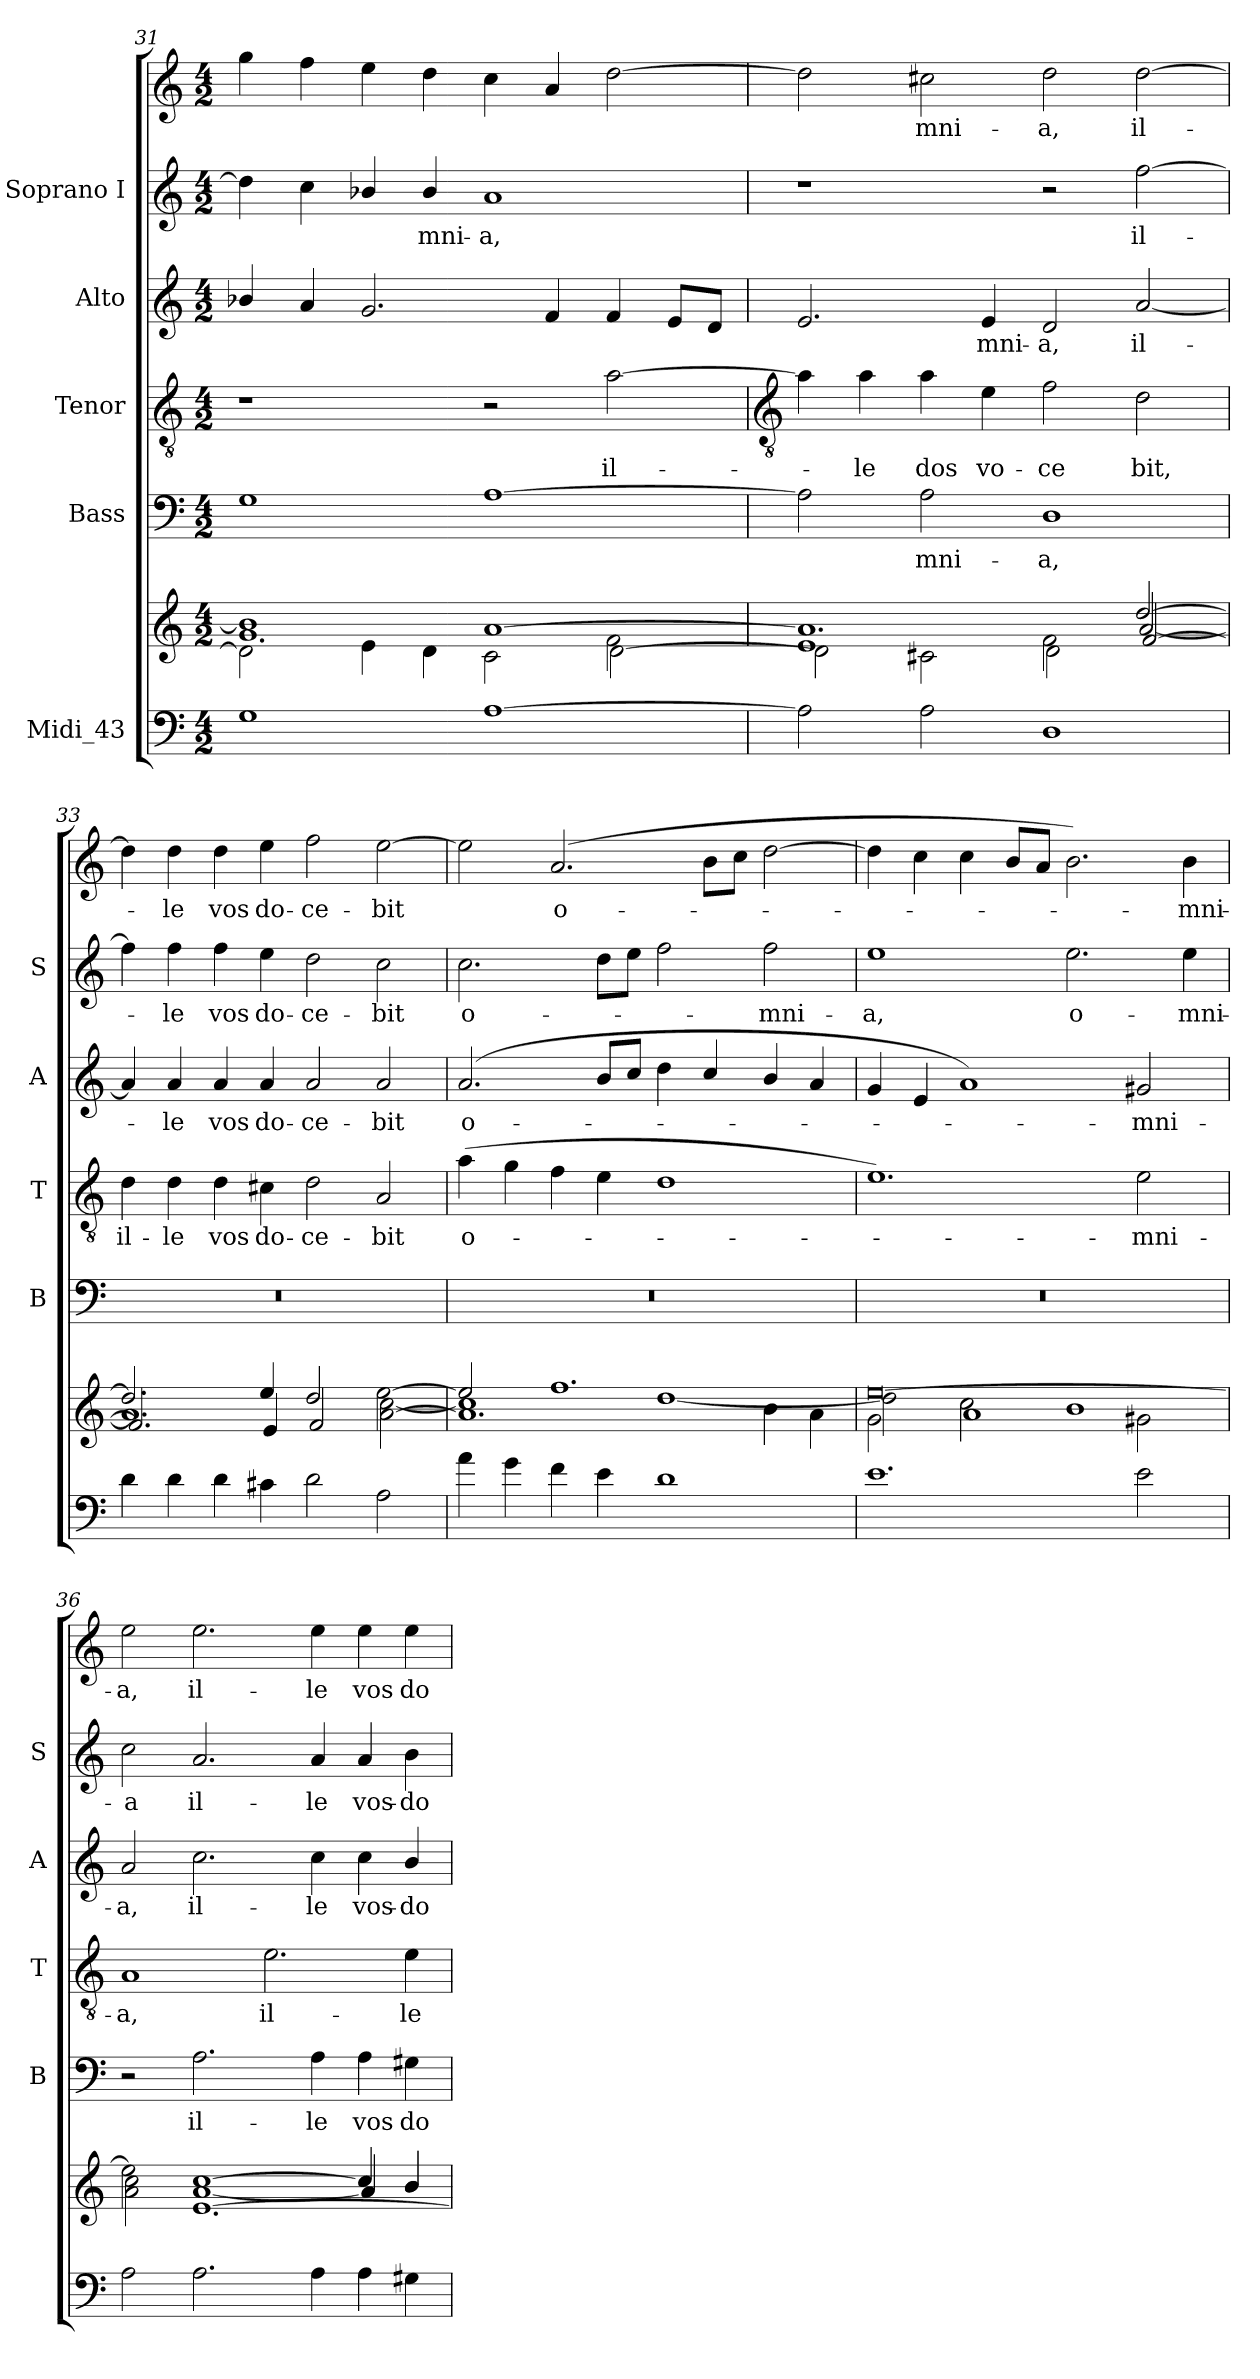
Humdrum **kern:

**kern	**kern	**kern	**text	**kern	**text	**kern	**text	**kern	**text	**kern	**text
*part5	*part5	*part4	*part4	*part3	*part3	*part2	*part2	*part1	*part1	*part1	*part1
*staff7	*staff6	*staff5	*staff5	*staff4	*staff4	*staff3	*staff3	*staff2	*staff2	*staff1	*staff1
*I"Midi_43	*	*I"Bass	*	*I"Tenor	*	*I"Alto	*	*I"Soprano I	*	*	*
*	*	*I'B	*	*I'T	*	*I'A	*	*I'S	*	*	*
*clefF4	*clefG2	*clefF4	*	*clefGv2	*	*clefG2	*	*clefG2	*	*clefG2	*
*k[]	*k[]	*k[]	*	*k[]	*	*k[]	*	*k[]	*	*k[]	*
*C:	*C:	*C:	*	*C:	*	*C:	*	*C:	*	*C:	*
*M4/2	*M4/2	*M4/2	*	*M4/2	*	*M4/2	*	*M4/2	*	*M4/2	*
=31	=31	=31	=31	=31	=31	=31	=31	=31	=31	=31	=31
*	*^	*	*	*	*	*	*	*	*	*	*
*	*	*^	*	*	*	*	*	*	*	*	*	*
1G	1b-/]	1.g\	2d\]	1G	.	1r	.	4b-X/	.	4dd]	.	4gg	.
.	.	.	.	.	.	.	.	4a	.	4cc	.	4ff	.
.	.	.	4e\	.	.	.	.	2.g	.	4b-X/	.	4ee	.
!	!	!	!	!	!	!	!	!	!	!	!LO:LY:b	!	!
.	.	.	4d\	.	.	.	.	.	.	4b-/	mni-	4dd	.
!	!	!	!	!	!	!	!	!	!	!	!LO:LY:b	!	!
[1A	[1a/	.	2c\	[1A	.	2r	.	.	.	1a	-a,	4cc	.
.	.	.	.	.	.	.	.	4f	.	.	.	4a	.
!	!	!	!	!	!	!	!LO:LY:b	!	!	!	!	!	!
.	.	2f\	[2d\	.	.	[2a	il-	4f	.	.	.	[2dd	.
.	.	.	.	.	.	.	.	8eL	.	.	.	.	.
.	.	.	.	.	.	.	.	8dJ	.	.	.	.	.
!!LO:LB:g=z
=32	=32	=32	=32	=32	=32	=32	=32	=32	=32	=32	=32	=32	=32
*	*	*	*	*	*	*clefGv2	*	*	*	*	*	*	*
2A]	1.a/]	1e\	2d\]	2A]	.	4a]	.	2.e	.	1r	.	2dd]	.
!	!	!	!	!	!	!	!LO:LY:b	!	!	!	!	!	!
.	.	.	.	.	.	4a	le	.	.	.	.	.	.
!	!	!	!	!	!LO:LY:b	!	!LO:LY:b	!	!	!	!	!	!LO:LY:b
2A	.	.	2c#X\	2A	mni-	4a	dos	.	.	.	.	2cc#X	mni-
!	!	!	!	!	!	!	!LO:LY:b	!	!LO:LY:b	!	!	!	!
.	.	.	.	.	.	4e	vo-	4e	mni-	.	.	.	.
!	!	!	!	!	!LO:LY:b	!	!LO:LY:b	!	!LO:LY:b	!	!	!	!LO:LY:b
1D	.	2f\	2d\	1D	-a,	2f	-ce	2d	-a,	2r	.	2dd	-a,
!	!	!	!	!	!	!	!LO:LY:b	!	!LO:LY:b	!	!LO:LY:b	!	!LO:LY:b
.	[2dd/	[2a/	[2f/	.	.	2d	bit,	[2a	il-	[2ff	il-	[2dd	il-
=33	=33	=33	=33	=33	=33	=33	=33	=33	=33	=33	=33	=33	=33
!	!	!	!	!	!	!	!LO:LY:b	!	!	!	!	!	!
4d	2.dd/]	1.a\]	2.f/]	0r	.	4d	il-	4a]	.	4ff]	.	4dd]	.
!	!	!	!	!	!	!	!LO:LY:b	!	!LO:LY:b	!	!LO:LY:b	!	!LO:LY:b
4d	.	.	.	.	.	4d	-le	4a	le	4ff	le	4dd	le
!	!	!	!	!	!	!	!LO:LY:b	!	!LO:LY:b	!	!LO:LY:b	!	!LO:LY:b
4d	.	.	.	.	.	4d	vos	4a	vos	4ff	vos	4dd	vos
!	!	!	!	!	!	!	!LO:LY:b	!	!LO:LY:b	!	!LO:LY:b	!	!LO:LY:b
4c#X	4ee/	.	4e/	.	.	4c#X	do-	4a	do-	4ee	do-	4ee	do-
!	!	!	!	!	!	!	!LO:LY:b	!	!LO:LY:b	!	!LO:LY:b	!	!LO:LY:b
2d	2dd/	.	2f/	.	.	2d	-ce-	2a	-ce-	2dd	-ce-	2ff	-ce-
!	!	!	!	!	!	!	!LO:LY:b	!	!LO:LY:b	!	!LO:LY:b	!	!LO:LY:b
2A	[2ee\	[2cc\	[2a\	.	.	2A	-bit	2a	-bit	2cc	-bit	[2ee	-bit
=34	=34	=34	=34	=34	=34	=34	=34	=34	=34	=34	=34	=34	=34
!	!	!	!	!	!	!	!LO:LY:b	!	!LO:LY:b	!	!LO:LY:b	!	!
4a	2ee/]	1cc\]	1.a\]	0r	.	(>4a	o-	(<2.a	o-	2.cc	o-	2ee]	.
4g	.	.	.	.	.	4g	.	.	.	.	.	.	.
!	!	!	!	!	!	!	!	!	!	!	!	!	!LO:LY:b
4f	1.ff/	.	.	.	.	4f	.	.	.	.	.	(<2.a	o-
4e	.	.	.	.	.	4e	.	8b/L	.	8ddL	.	.	.
.	.	.	.	.	.	.	.	8cc/J	.	8eeJ	.	.	.
1d	.	[1dd\	.	.	.	1d	.	4dd\	.	2ff	.	.	.
.	.	.	.	.	.	.	.	4cc/	.	.	.	8bL	.
.	.	.	.	.	.	.	.	.	.	.	.	8ccJ	.
!	!	!	!	!	!	!	!	!	!	!	!LO:LY:b	!	!
.	.	.	4b\	.	.	.	.	4b/	.	2ff	mni-	[2dd	.
.	.	.	4a\	.	.	.	.	4a	.	.	.	.	.
=35	=35	=35	=35	=35	=35	=35	=35	=35	=35	=35	=35	=35	=35
!	!	!	!	!	!	!	!	!	!	!	!LO:LY:b	!	!
1.e	[0ee/	2dd\]	2g\	0r	.	1.e)	.	4g	.	1ee	-a,	4dd]	.
.	.	.	.	.	.	.	.	4e	.	.	.	4cc	.
.	.	2cc\	1a\	.	.	.	.	1a)	.	.	.	4cc	.
.	.	.	.	.	.	.	.	.	.	.	.	8bL	.
.	.	.	.	.	.	.	.	.	.	.	.	8aJ	.
!	!	!	!	!	!	!	!	!	!	!	!LO:LY:b	!	!
.	.	1b\	.	.	.	.	.	.	.	2.ee	o-	2.b)	.
!	!	!	!	!	!	!	!LO:LY:b	!	!LO:LY:b	!	!	!	!
2e	.	.	2g#X\	.	.	2e	mni-	2g#X	mni-	.	.	.	.
!	!	!	!	!	!	!	!	!	!	!	!LO:LY:b	!	!LO:LY:b
.	.	.	.	.	.	.	.	.	.	4ee	-mni-	4b	-mni-
=36	=36	=36	=36	=36	=36	=36	=36	=36	=36	=36	=36	=36	=36
!	!	!	!	!	!	!	!LO:LY:b	!	!LO:LY:b	!	!LO:LY:b	!	!LO:LY:b
2A	2ee\]	2cc\	2a\	2r	.	1A	-a,	2a	-a,	2cc	-a	2ee	-a,
!	!	!	!	!	!LO:LY:b	!	!	!	!LO:LY:b	!	!LO:LY:b	!	!LO:LY:b
2.A	[1cc/	[1a\	[1.e\	2.A	il-	.	.	2.cc	il-	2.a	il-	2.ee	il-
!	!	!	!	!	!	!	!LO:LY:b	!	!	!	!	!	!
.	.	.	.	.	.	2.e	il-	.	.	.	.	.	.
!	!	!	!	!	!LO:LY:b	!	!	!	!LO:LY:b	!	!LO:LY:b	!	!LO:LY:b
4A	.	.	.	4A	-le	.	.	4cc	-le	4a	-le	4ee	-le
!	!	!	!	!	!LO:LY:b	!	!	!	!LO:LY:b	!	!LO:LY:b	!	!LO:LY:b
4A	4cc/]	4a/]	.	4A	vos	.	.	4cc	vos-	4a	vos-	4ee	vos
!	!	!	!	!	!LO:LY:b	!	!LO:LY:b	!	!LO:LY:b	!	!LO:LY:b	!	!LO:LY:b
4G#X	4b/	4b/	.	4G#X	do-	4e	-le	4b/	-do-	4b	-do-	4ee	do-
*	*v	*v	*v	*	*	*	*	*	*	*	*	*	*
=	=	=	=	=	=	=	=	=	=	=	=
*-	*-	*-	*-	*-	*-	*-	*-	*-	*-	*-	*-
